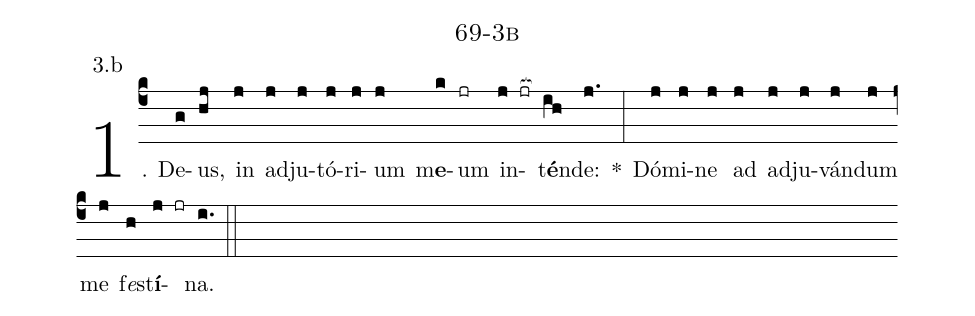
name: 69-3b;
annotation: 3.b;
%%
(c4)1. De(g)us,(hj) in(j) ad(j)ju(j)tó(j)ri(j)um(j) m<b>e</b>(k)um(jr) in(j jr[ocb:1{])t<b>é</b>n(ih[ocb:0}])de:(j.) *(:) Dó(j)mi(j)ne(j) ad(j) ad(j)ju(j)ván(j)dum(j) me(j) f<i>e</i>s(h)t<b>í</b>(j jr)na.(i.) (::)
